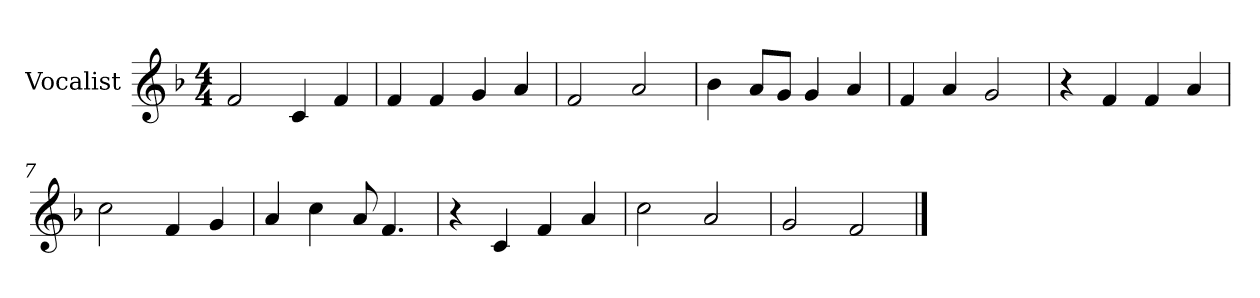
**kern
*part1
*staff1
*I"Vocalist
*k[b-]
*F:
*M4/4
=1
2f
4c
4f
=2
4f
4f
4g
4a
=3
2f
2a
=4
4b-
8aL
8gJ
4g
4a
=5
4f
4a
2g
=6
4r
4f
4f
4a
=7
2cc
4f
4g
=8
4a
4cc
8a
4.f
=9
4r
4c
4f
4a
=10
2cc
2a
=11
2g
2f
==
*-
